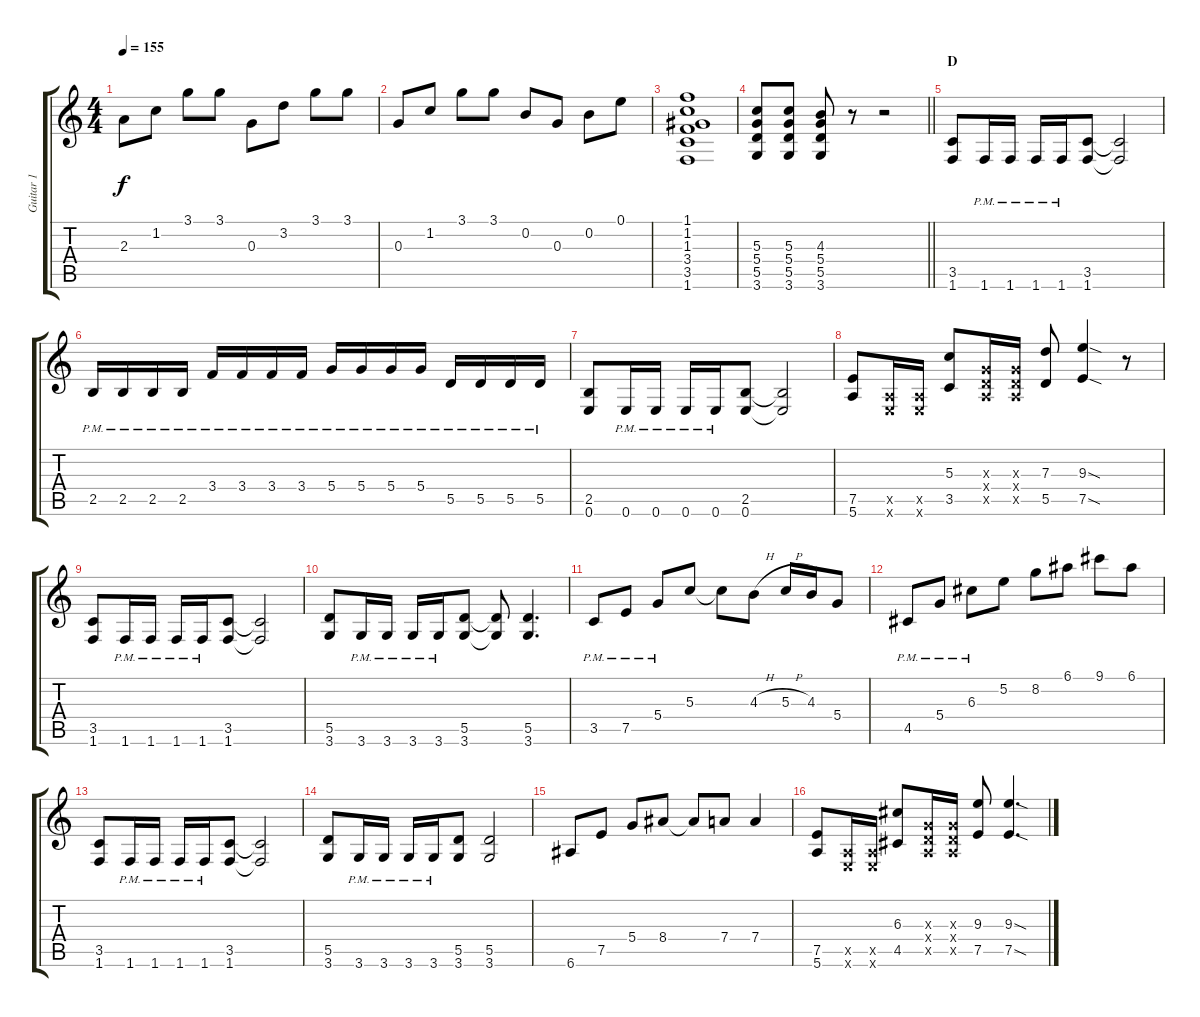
\track ("Guitar 1" "Guitar 1") {instrument distortionguitar}
\staff {score tabs}
\tuning (E4 B3 G3 D3 A2 E2) {hide}
\ts (4 4)
\tempo 155
\clef g2
\ks c
2.3.8{dy f} 1.2.8 3.1.8 3.1.8 0.3.8 3.2.8 3.1.8 3.1.8 |
0.3.8 1.2.8 3.1.8 3.1.8 0.2.8 0.3.8 0.2.8 0.1.8 |
(1.1 1.2 1.3 3.4 3.5 1.6).1 |
\barLineRight lightlight
(5.3 5.4 5.5 3.6).8 (5.3 5.4 5.5 3.6).8 (4.3 5.4 5.5 3.6).8 r.8 r.2 |
\section ("" "D")
(3.5 1.6).8 1.6{pm}.16 1.6{pm}.16 1.6{pm}.16 1.6{pm}.16 (3.5 1.6).8 (3.5{t} 1.6{t}).2 |
2.5{pm}.16 2.5{pm}.16 2.5{pm}.16 2.5{pm}.16 3.4{pm}.16 3.4{pm}.16 3.4{pm}.16 3.4{pm}.16 5.4{pm}.16 5.4{pm}.16 5.4{pm}.16 5.4{pm}.16 5.5{pm}.16 5.5{pm}.16 5.5{pm}.16 5.5{pm}.16 |
(2.5 0.6).8 0.6{pm}.16 0.6{pm}.16 0.6{pm}.16 0.6{pm}.16 (2.5 0.6).8 (2.5{t} 0.6{t}).2 |
(7.5 5.6).8 (0.5{x} 0.6{x}).16 (0.5{x} 0.6{x}).16 (5.3 3.5).8 (0.3{x} 0.4{x} 0.5{x}).16 (0.3{x} 0.4{x} 0.5{x}).16 (7.3 5.5).8 (9.3{sod} 7.5{sod}).4 r.8 |
(3.5 1.6).8 1.6{pm}.16 1.6{pm}.16 1.6{pm}.16 1.6{pm}.16 (3.5 1.6).8 (3.5{t} 1.6{t}).2 |
(5.5 3.6).8 3.6{pm}.16 3.6{pm}.16 3.6{pm}.16 3.6{pm}.16 (5.5 3.6).8 (5.5{t} 3.6{t}).8 (5.5 3.6).4{d} |
3.5{pm}.8 7.5{pm}.8 5.4{pm}.8 5.3.8 5.3{t}.8 4.3{h}.8 5.3{h}.16 4.3.16 5.4.8 |
4.5{pm}.8 5.4{pm}.8 6.3{pm}.8 5.2.8 8.2.8 6.1.8 9.1.8 6.1.8 |
(3.5 1.6).8 1.6{pm}.16 1.6{pm}.16 1.6{pm}.16 1.6{pm}.16 (3.5 1.6).8 (3.5{t} 1.6{t}).2 |
(5.5 3.6).8 3.6{pm}.16 3.6{pm}.16 3.6{pm}.16 3.6{pm}.16 (5.5 3.6).8 (5.5 3.6).2 |
6.6.8 7.5.8 5.4.8 8.4.8 8.4{t}.8 7.4.8 7.4.4 |
(7.5 5.6).8 (0.5{x} 0.6{x}).16 (0.5{x} 0.6{x}).16 (6.3 4.5).8 (0.3{x} 0.4{x} 0.5{x}).16 (0.3{x} 0.4{x} 0.5{x}).16 (9.3 7.5).8 (9.3{sod} 7.5{sod}).4{d}
